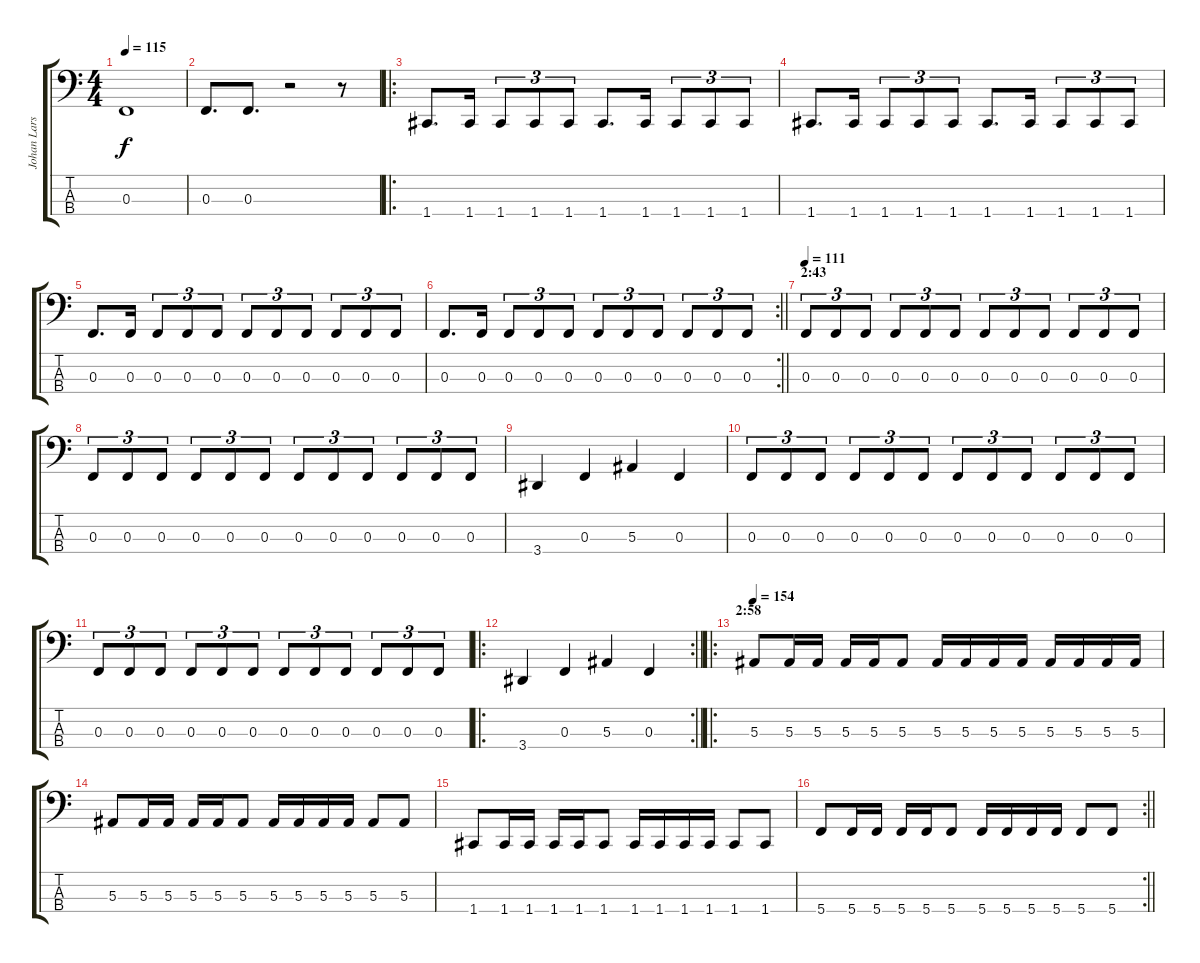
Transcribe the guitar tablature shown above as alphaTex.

\track ("Johan Larsson" "Johan Lars") {instrument electricbassfinger}
\staff {score tabs}
\tuning (Eb2 Bb1 F1 C1) {hide}
\ts (4 4)
\tempo 115
\clef f4
\ks c
0.3.1{dy f} |
0.3.8{d} 0.3.8{d} r.2 r.8 |
\ro
1.4.8{d} 1.4.16 1.4.8{tu (3 2)} 1.4.8{tu (3 2)} 1.4.8{tu (3 2)} 1.4.8{d} 1.4.16 1.4.8{tu (3 2)} 1.4.8{tu (3 2)} 1.4.8{tu (3 2)} |
1.4.8{d} 1.4.16 1.4.8{tu (3 2)} 1.4.8{tu (3 2)} 1.4.8{tu (3 2)} 1.4.8{d} 1.4.16 1.4.8{tu (3 2)} 1.4.8{tu (3 2)} 1.4.8{tu (3 2)} |
0.3.8{d} 0.3.16 0.3.8{tu (3 2)} 0.3.8{tu (3 2)} 0.3.8{tu (3 2)} 0.3.8{tu (3 2)} 0.3.8{tu (3 2)} 0.3.8{tu (3 2)} 0.3.8{tu (3 2)} 0.3.8{tu (3 2)} 0.3.8{tu (3 2)} |
\rc 2
\barLineRight lightlight
0.3.8{d} 0.3.16 0.3.8{tu (3 2)} 0.3.8{tu (3 2)} 0.3.8{tu (3 2)} 0.3.8{tu (3 2)} 0.3.8{tu (3 2)} 0.3.8{tu (3 2)} 0.3.8{tu (3 2)} 0.3.8{tu (3 2)} 0.3.8{tu (3 2)} |
\section ("" "2:43")
\tempo 111
0.3.8{tu (3 2)} 0.3.8{tu (3 2)} 0.3.8{tu (3 2)} 0.3.8{tu (3 2)} 0.3.8{tu (3 2)} 0.3.8{tu (3 2)} 0.3.8{tu (3 2)} 0.3.8{tu (3 2)} 0.3.8{tu (3 2)} 0.3.8{tu (3 2)} 0.3.8{tu (3 2)} 0.3.8{tu (3 2)} |
0.3.8{tu (3 2)} 0.3.8{tu (3 2)} 0.3.8{tu (3 2)} 0.3.8{tu (3 2)} 0.3.8{tu (3 2)} 0.3.8{tu (3 2)} 0.3.8{tu (3 2)} 0.3.8{tu (3 2)} 0.3.8{tu (3 2)} 0.3.8{tu (3 2)} 0.3.8{tu (3 2)} 0.3.8{tu (3 2)} |
3.4.4 0.3.4 5.3.4 0.3.4 |
0.3.8{tu (3 2)} 0.3.8{tu (3 2)} 0.3.8{tu (3 2)} 0.3.8{tu (3 2)} 0.3.8{tu (3 2)} 0.3.8{tu (3 2)} 0.3.8{tu (3 2)} 0.3.8{tu (3 2)} 0.3.8{tu (3 2)} 0.3.8{tu (3 2)} 0.3.8{tu (3 2)} 0.3.8{tu (3 2)} |
0.3.8{tu (3 2)} 0.3.8{tu (3 2)} 0.3.8{tu (3 2)} 0.3.8{tu (3 2)} 0.3.8{tu (3 2)} 0.3.8{tu (3 2)} 0.3.8{tu (3 2)} 0.3.8{tu (3 2)} 0.3.8{tu (3 2)} 0.3.8{tu (3 2)} 0.3.8{tu (3 2)} 0.3.8{tu (3 2)} |
\ro
\rc 2
\barLineRight lightlight
3.4.4 0.3.4 5.3.4 0.3.4 |
\ro
\section ("" "2:58")
\tempo 154
5.3.8 5.3.16 5.3.16 5.3.16 5.3.16 5.3.8 5.3.16 5.3.16 5.3.16 5.3.16 5.3.16 5.3.16 5.3.16 5.3.16 |
5.3.8 5.3.16 5.3.16 5.3.16 5.3.16 5.3.8 5.3.16 5.3.16 5.3.16 5.3.16 5.3.8 5.3.8 |
1.4.8 1.4.16 1.4.16 1.4.16 1.4.16 1.4.8 1.4.16 1.4.16 1.4.16 1.4.16 1.4.8 1.4.8 |
\rc 2
\barLineRight lightlight
5.4.8 5.4.16 5.4.16 5.4.16 5.4.16 5.4.8 5.4.16 5.4.16 5.4.16 5.4.16 5.4.8 5.4.8
